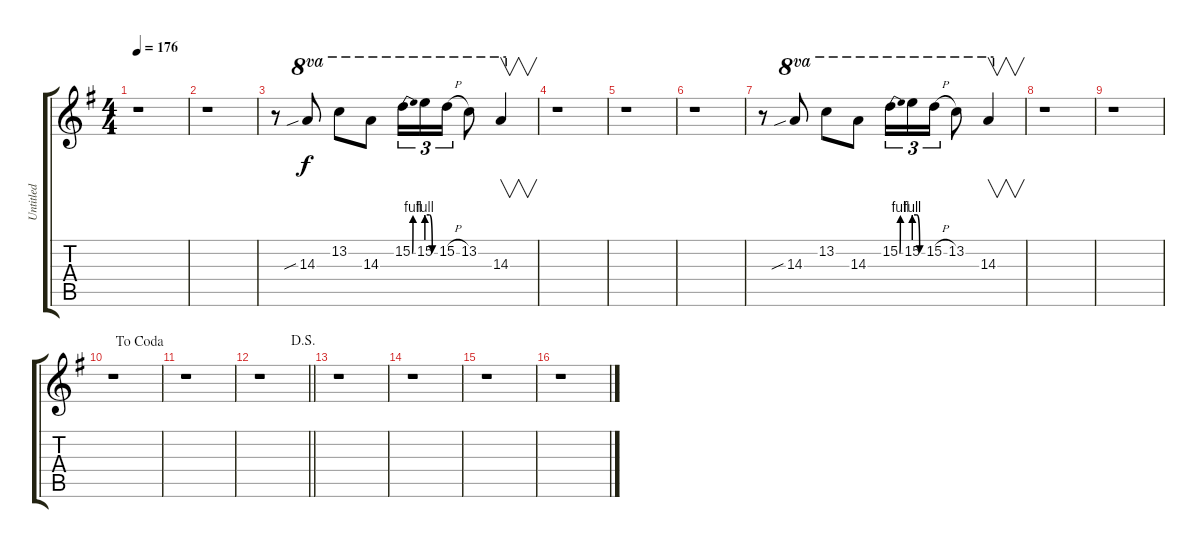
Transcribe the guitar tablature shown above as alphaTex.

\track ("Untitled" "Untitled") {instrument distortionguitar}
\staff {score tabs}
\tuning (E4 B3 G3 D3 A2 E2) {hide}
\ts (4 4)
\tempo 176
\clef g2
\ks g
r.1{dy f} |
r.1 |
r.8 14.3{sib}.8{ot 8va} 13.2.8{ot 8va} 14.3.8{ot 8va} 15.2{be (bend 0 0 60 4)}.16{tu (3 2) ot 8va} 15.2{be (custom 0 4 20 4 40 0 60 0)}.16{tu (3 2) ot 8va} 15.2{h}.16{tu (3 2) ot 8va} 13.2.8{ot 8va} 14.3.4{v ot 8va} |
r.1 |
r.1 |
r.1 |
r.8 14.3{sib}.8{ot 8va} 13.2.8{ot 8va} 14.3.8{ot 8va} 15.2{be (bend 0 0 60 4)}.16{tu (3 2) ot 8va} 15.2{be (custom 0 4 20 4 40 0 60 0)}.16{tu (3 2) ot 8va} 15.2{h}.16{tu (3 2) ot 8va} 13.2.8{ot 8va} 14.3.4{v ot 8va} |
r.1 |
r.1 |
\jump dacoda
r.1 |
r.1 |
\jump dalsegno
\barLineRight lightlight
r.1 |
r.1 |
r.1 |
r.1 |
r.1
